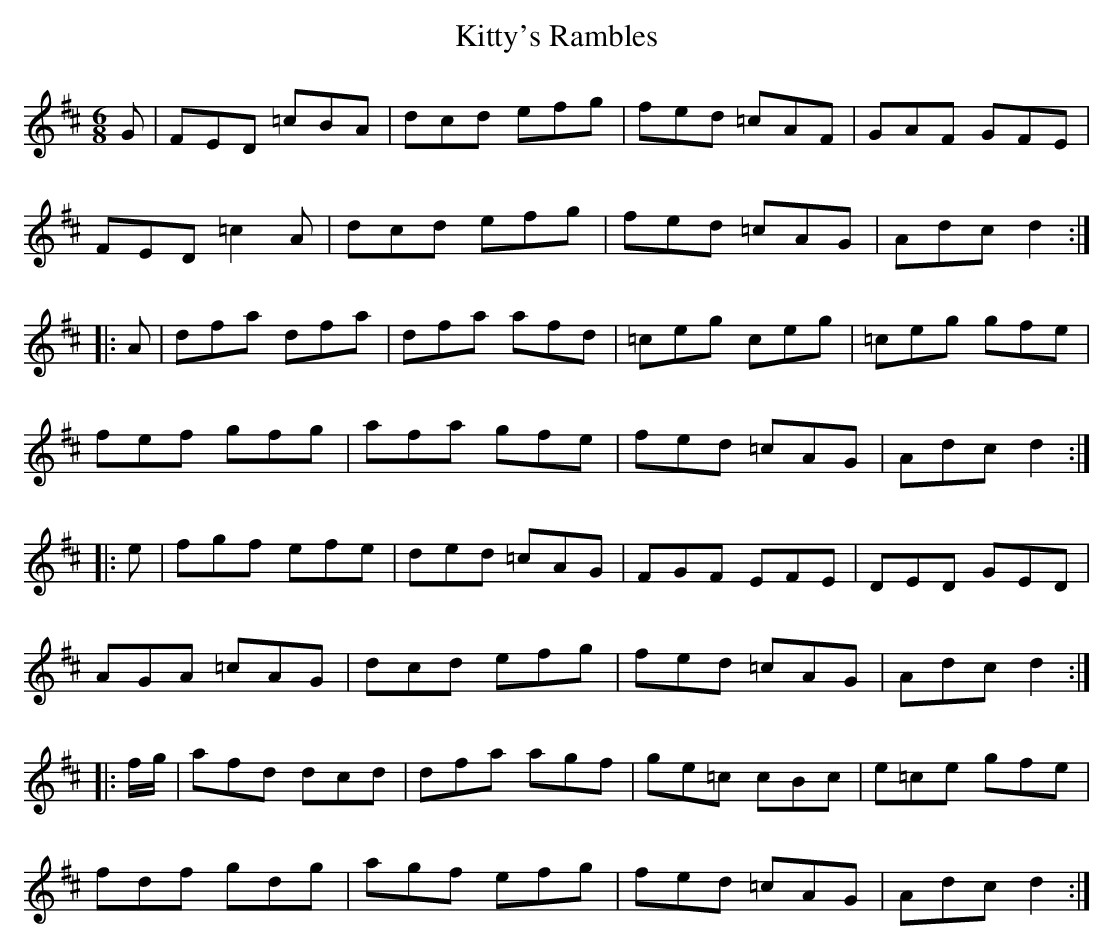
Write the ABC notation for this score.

X:1
T:Kitty's Rambles
M:6/8
L:1/8
K:D
G|FED =cBA|dcd efg|fed =cAF|GAF GFE|
FED =c2A|dcd efg|fed =cAG|Adc d2:|
|:A|dfa dfa|dfa afd|=ceg ceg|=ceg gfe|
fef gfg|afa gfe|fed =cAG|Adc d2:|
|:e|fgf efe|ded =cAG|FGF EFE|DED GED|
AGA =cAG|dcd efg|fed =cAG|Adc d2:|
|:f/g/|afd dcd|dfa agf|ge=c cBc|e=ce gfe|
fdf gdg|agf efg|fed =cAG|Adc d2:|]
